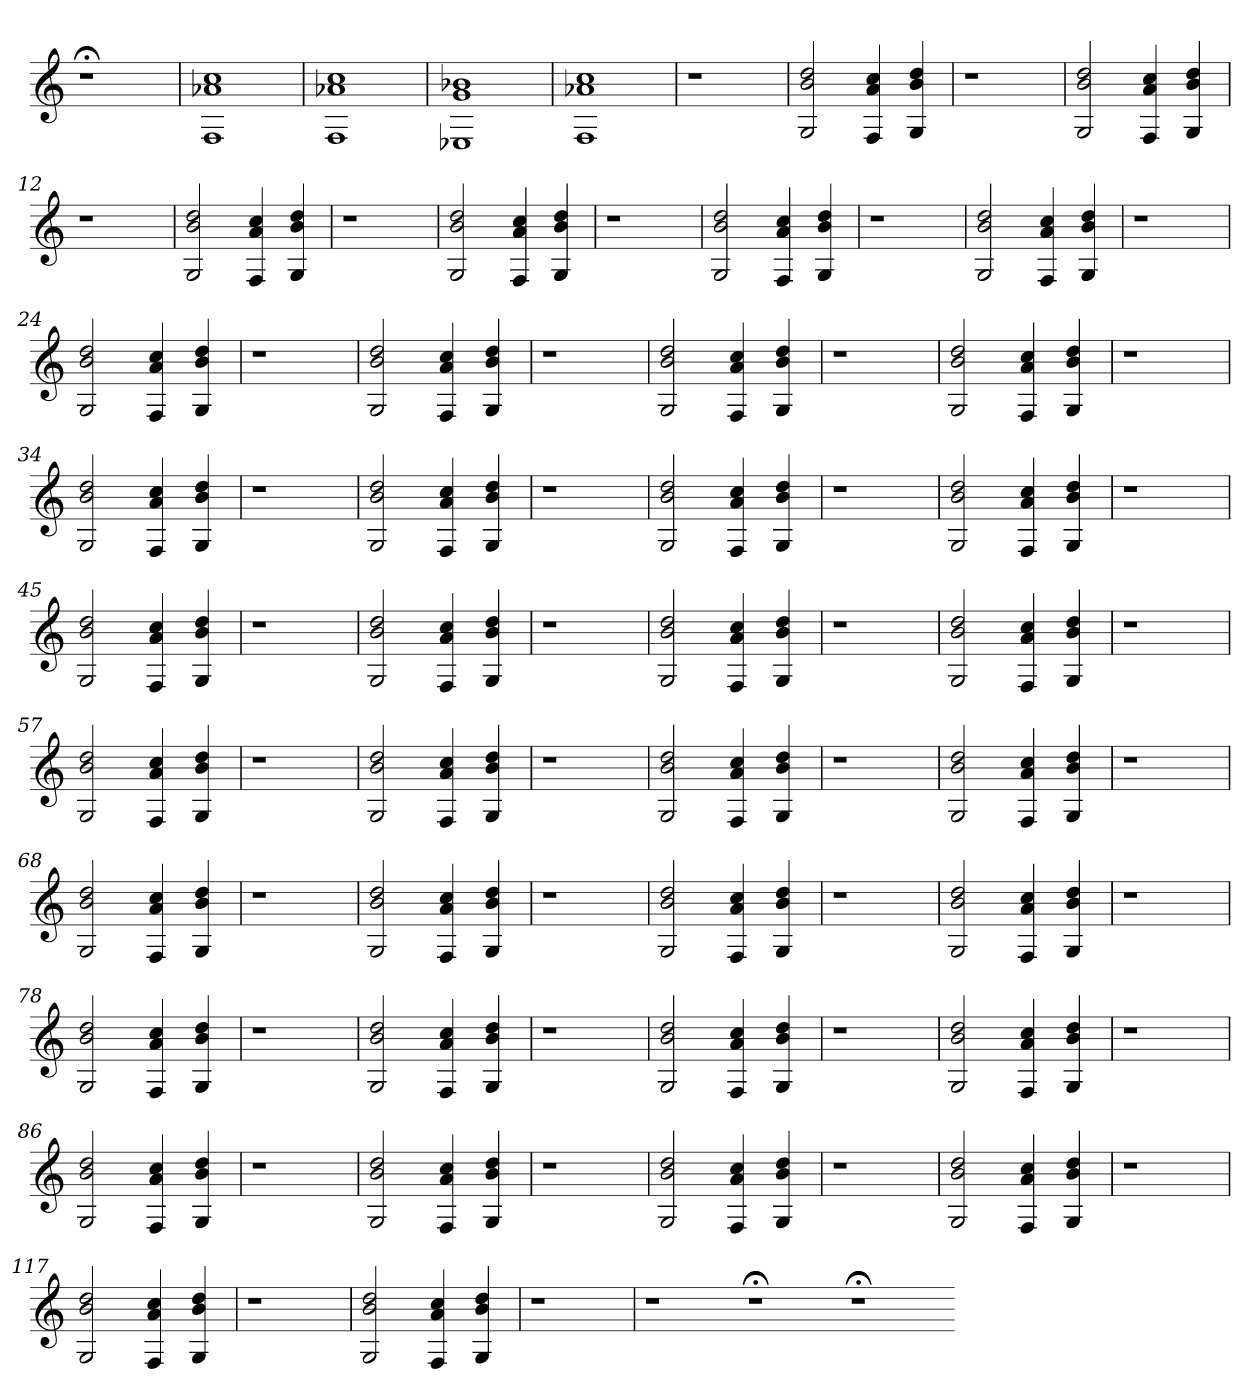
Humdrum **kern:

**kern
*part1
*staff1
=
1r;<
=1
1F 1a-X 1cc
=2
1F 1a-X 1cc
=3
1E-X 1g 1b-X
=4
1F 1a-X 1cc
=5
1r
=6
1r
=7
1r
=8
1r
=9
2G 2b 2dd
4F 4a 4cc
4G 4b 4dd
=10
1r
=11
2G 2b 2dd
4F 4a 4cc
4G 4b 4dd
=12
1r
=13
2G 2b 2dd
4F 4a 4cc
4G 4b 4dd
=14
1r
=15
2G 2b 2dd
4F 4a 4cc
4G 4b 4dd
=16
1r
=17
2G 2b 2dd
4F 4a 4cc
4G 4b 4dd
=18
1r
=19
1r
=20
1r
=21
1r
=22
2G 2b 2dd
4F 4a 4cc
4G 4b 4dd
=23
1r
=24
2G 2b 2dd
4F 4a 4cc
4G 4b 4dd
=25
1r
=26
2G 2b 2dd
4F 4a 4cc
4G 4b 4dd
=27
1r
=28
1r
=29
1r
=30
2G 2b 2dd
4F 4a 4cc
4G 4b 4dd
=31
1r
=32
2G 2b 2dd
4F 4a 4cc
4G 4b 4dd
=33
1r
=34
2G 2b 2dd
4F 4a 4cc
4G 4b 4dd
=35
1r
=36
2G 2b 2dd
4F 4a 4cc
4G 4b 4dd
=37
1r
=38
2G 2b 2dd
4F 4a 4cc
4G 4b 4dd
=39
1r
=40
1r
=41
1r
=42
1r
=43
2G 2b 2dd
4F 4a 4cc
4G 4b 4dd
=44
1r
=45
2G 2b 2dd
4F 4a 4cc
4G 4b 4dd
=46
1r
=47
2G 2b 2dd
4F 4a 4cc
4G 4b 4dd
=48
1r
=49
2G 2b 2dd
4F 4a 4cc
4G 4b 4dd
=50
1r
=51
1r
=52
1r
=53
1r
=54
1r
=55
2G 2b 2dd
4F 4a 4cc
4G 4b 4dd
=56
1r
=57
2G 2b 2dd
4F 4a 4cc
4G 4b 4dd
=58
1r
=59
2G 2b 2dd
4F 4a 4cc
4G 4b 4dd
=60
1r
=61
2G 2b 2dd
4F 4a 4cc
4G 4b 4dd
=62
1r
=63
2G 2b 2dd
4F 4a 4cc
4G 4b 4dd
=64
1r
=65
1r
=66
1r
=67
1r
=68
2G 2b 2dd
4F 4a 4cc
4G 4b 4dd
=69
1r
=70
2G 2b 2dd
4F 4a 4cc
4G 4b 4dd
=71
1r
=72
2G 2b 2dd
4F 4a 4cc
4G 4b 4dd
=73
1r
=74
2G 2b 2dd
4F 4a 4cc
4G 4b 4dd
=75
1r
=76
1r
=77
1r
=78
2G 2b 2dd
4F 4a 4cc
4G 4b 4dd
=79
1r
=80
2G 2b 2dd
4F 4a 4cc
4G 4b 4dd
=81
1r
=82
2G 2b 2dd
4F 4a 4cc
4G 4b 4dd
=83
1r
=84
2G 2b 2dd
4F 4a 4cc
4G 4b 4dd
=85
1r
=86
2G 2b 2dd
4F 4a 4cc
4G 4b 4dd
=87
1r
=88
1r
=89
1r
=90
1r
=91
1r
=92
1r
=93
1r
=94
1r
=95
1r
=96
1r
=97
1r
=98
1r
=99
1r
=100
1r
=101
1r
=102
1r
=103
1r
=104
1r
=105
1r
=106
1r
=107
1r
=108
1r
=109
1r
=110
1r
=111
2G 2b 2dd
4F 4a 4cc
4G 4b 4dd
=112
1r
=113
2G 2b 2dd
4F 4a 4cc
4G 4b 4dd
=114
1r
=115
2G 2b 2dd
4F 4a 4cc
4G 4b 4dd
=116
1r
=117
2G 2b 2dd
4F 4a 4cc
4G 4b 4dd
=118
1r
=119
2G 2b 2dd
4F 4a 4cc
4G 4b 4dd
=120
1r
=121
1r
=122
1r
=123
1r
=124
1r
=125
1r
=126
1r
=127
1r
=128
1r
=129
1r
=130
1r
1r;<
1r;<
=-
*-
